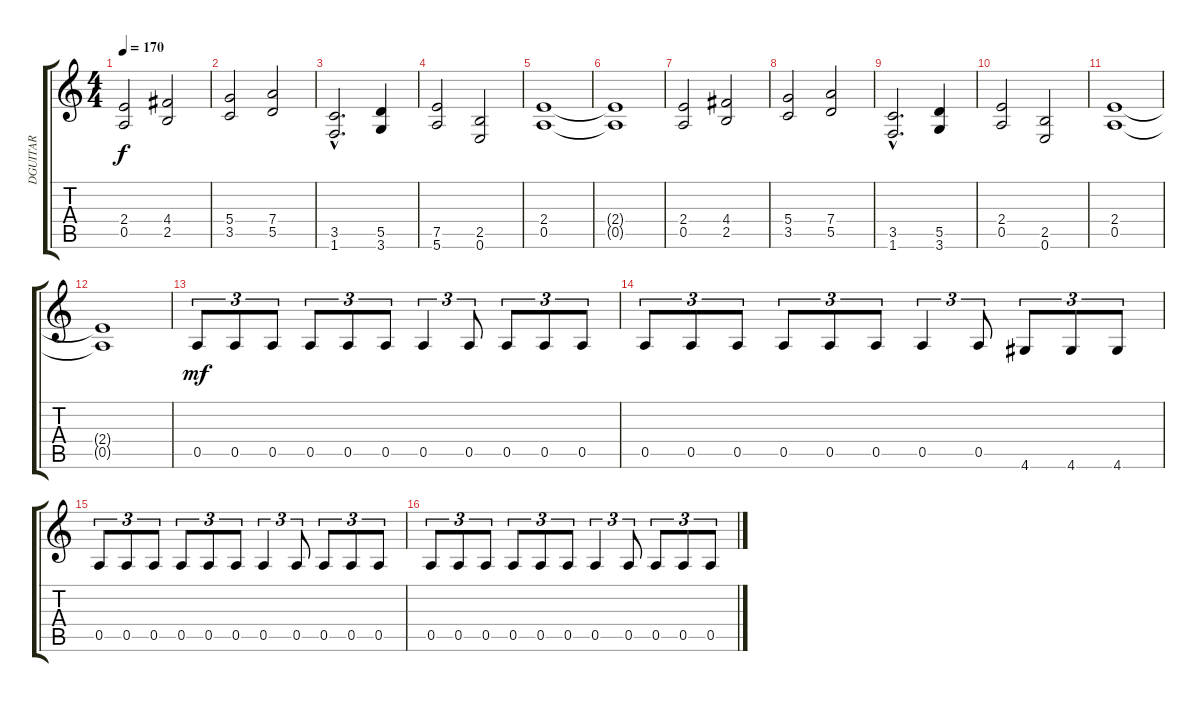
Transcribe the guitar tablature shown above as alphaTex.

\track ("DGUITAR" "DGUITAR") {instrument distortionguitar}
\staff {score tabs}
\tuning (E4 B3 G3 D3 A2 E2) {hide}
\ts (4 4)
\tempo 170
\clef g2
\ks c
(2.4 0.5).2{dy f} (4.4 2.5).2 |
(5.4 3.5).2 (7.4 5.5).2 |
(3.5{hac} 1.6{hac}).2{d} (5.5 3.6).4 |
(7.5 5.6).2 (2.5 0.6).2 |
(2.4 0.5).1 |
(2.4{t} 0.5{t}).1 |
(2.4 0.5).2 (4.4 2.5).2 |
(5.4 3.5).2 (7.4 5.5).2 |
(3.5{hac} 1.6{hac}).2{d} (5.5 3.6).4 |
(2.4 0.5).2 (2.5 0.6).2 |
(2.4 0.5).1 |
(2.4{t} 0.5{t}).1 |
0.5.8{tu (3 2) dy mf} 0.5.8{tu (3 2)} 0.5.8{tu (3 2)} 0.5.8{tu (3 2)} 0.5.8{tu (3 2)} 0.5.8{tu (3 2)} 0.5.4{tu (3 2)} 0.5.8{tu (3 2)} 0.5.8{tu (3 2)} 0.5.8{tu (3 2)} 0.5.8{tu (3 2)} |
0.5.8{tu (3 2)} 0.5.8{tu (3 2)} 0.5.8{tu (3 2)} 0.5.8{tu (3 2)} 0.5.8{tu (3 2)} 0.5.8{tu (3 2)} 0.5.4{tu (3 2)} 0.5.8{tu (3 2)} 4.6.8{tu (3 2)} 4.6.8{tu (3 2)} 4.6.8{tu (3 2)} |
0.5.8{tu (3 2)} 0.5.8{tu (3 2)} 0.5.8{tu (3 2)} 0.5.8{tu (3 2)} 0.5.8{tu (3 2)} 0.5.8{tu (3 2)} 0.5.4{tu (3 2)} 0.5.8{tu (3 2)} 0.5.8{tu (3 2)} 0.5.8{tu (3 2)} 0.5.8{tu (3 2)} |
0.5.8{tu (3 2)} 0.5.8{tu (3 2)} 0.5.8{tu (3 2)} 0.5.8{tu (3 2)} 0.5.8{tu (3 2)} 0.5.8{tu (3 2)} 0.5.4{tu (3 2)} 0.5.8{tu (3 2)} 0.5.8{tu (3 2)} 0.5.8{tu (3 2)} 0.5.8{tu (3 2)}
